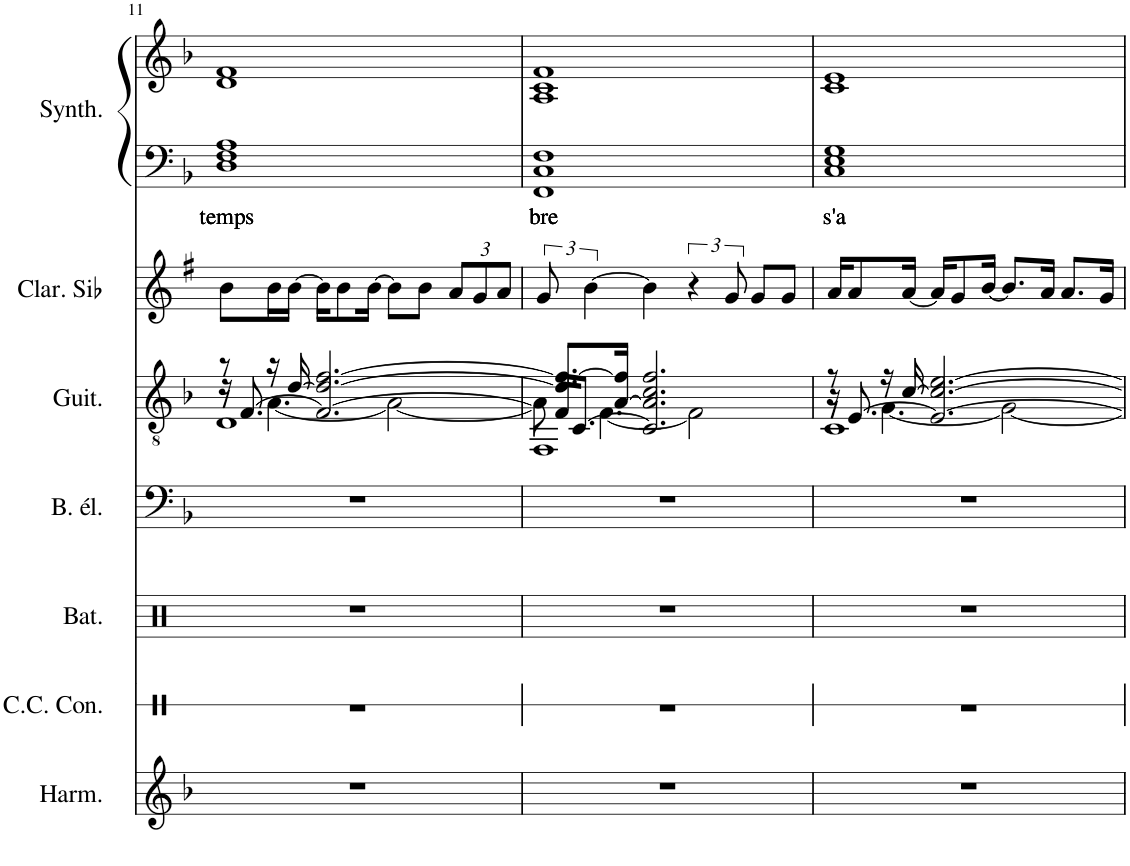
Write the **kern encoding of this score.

**kern	**kern	**kern	**kern	**kern	**kern	**kern	**text	**kern
*part7	*part6	*part5	*part4	*part3	*part2	*part1	*part1	*part1
*staff8	*staff7	*staff6	*staff5	*staff4	*staff3	*staff2	*staff2	*staff1
*I"Harmonica, solo	*I"Caisse claire de concert, Cymbale	*I"Batterie, Rythmique	*I"Basse électrique à 6 cordes, Guitare 2	*I"Guitare classique, Guitare 1	*I"Clarinette en Sib	*I"Synthétiseur d'instruments à cordes, Nappes	*	*
*I'Harm.	*I'C.C. Con.	*I'Bat.	*I'B. él.	*I'Guit.	*I'Clar. Sib	*I'Synth.	*	*
!!LO:PB:g=z
*clefG2	*clefX	*clefX	*clefF4	*clefGv2	*clefG2	*clefF4	*	*clefF4
*	*	*	*Trd7c12	*	*Trd1c2	*	*	*
*k[b-]	*k[b-]	*k[]	*k[b-]	*k[b-]	*k[f#]	*k[b-]	*	*k[b-]
*M4/4	*M4/4	*M4/4	*M4/4	*M4/4	*M4/4	*M4/4	*	*M4/4
=11	=11	=11	=11	=11	=11	=11	=11	=11
*	*	*	*	*^	*	*	*	*
*	*	*	*	*	*^	*	*	*	*
*	*	*	*	*	*	*^	*	*	*	*
!	!	!	!	!	!	!	!	!	!	!LO:LY:b	!
1r	1r	1r	1r	8r	8r	16r	1D	8b\L	1D 1F 1A	temps	1d 1f
.	.	.	.	.	.	[8.F/	.	.	.	.	.
.	.	.	.	16r	[4.A\	.	.	16b\L	.	.	.
.	.	.	.	[16d/	.	.	.	[16b\JJ	.	.	.
.	.	.	.	2.d/_ [2.f/	.	2.F/_	.	16b\KL]	.	.	.
.	.	.	.	.	.	.	.	8b\	.	.	.
.	.	.	.	.	.	.	.	[16b\Jk	.	.	.
.	.	.	.	.	2A\_	.	.	8b\L]	.	.	.
.	.	.	.	.	.	.	.	8b\J	.	.	.
*	*	*	*	*	*	*	*	*Xbrackettup	*	*	*
.	.	.	.	.	.	.	.	12a/L	.	.	.
.	.	.	.	.	.	.	.	12g/	.	.	.
.	.	.	.	.	.	.	.	12a/J	.	.	.
=12	=12	=12	=12	=12	=12	=12	=12	=12	=12	=12	=12
*	*	*	*	*	*	*	*	*brackettup	*	*	*
!	!	!	!	!	!	!	!	!	!	!LO:LY:b	!
1r	1r	1r	1r	8.d/] 8.f/_L	8A\]	16F/KL]	1FF	12g/	1FF 1C 1F	bre	1A 1c 1f
.	.	.	.	.	.	[8.C/J	.	.	.	.	.
.	.	.	.	.	.	.	.	[6b\	.	.	.
.	.	.	.	.	[4.F\	.	.	.	.	.	.
.	.	.	.	[16A/ 16f/]Jk	.	.	.	.	.	.	.
.	.	.	.	2.A/] 2.c/ 2.f/	.	2.C/]	.	4b\]	.	.	.
.	.	.	.	.	2F\]	.	.	6r	.	.	.
.	.	.	.	.	.	.	.	12g/	.	.	.
.	.	.	.	.	.	.	.	8g/L	.	.	.
.	.	.	.	.	.	.	.	8g/J	.	.	.
=13	=13	=13	=13	=13	=13	=13	=13	=13	=13	=13	=13
!	!	!	!	!	!	!	!	!	!	!LO:LY:b	!
1r	1r	1r	1r	8r	8r	16r	1C	16a/KL	1C 1E 1G	s'a	1c 1e
.	.	.	.	.	.	[8.E/	.	8a/	.	.	.
.	.	.	.	16r	[4.G\	.	.	.	.	.	.
.	.	.	.	[16c/	.	.	.	[16a/Jk	.	.	.
.	.	.	.	2.c/_ [2.e/	.	2.E/_	.	16a/KL]	.	.	.
.	.	.	.	.	.	.	.	8g/	.	.	.
.	.	.	.	.	.	.	.	[16b/Jk	.	.	.
.	.	.	.	.	2G\_	.	.	8.b/L]	.	.	.
.	.	.	.	.	.	.	.	16a/Jk	.	.	.
.	.	.	.	.	.	.	.	8.a/L	.	.	.
.	.	.	.	.	.	.	.	16g/Jk	.	.	.
*	*	*	*	*v	*v	*v	*v	*	*	*	*
=	=	=	=	=	=	=	=	=
*-	*-	*-	*-	*-	*-	*-	*-	*-
